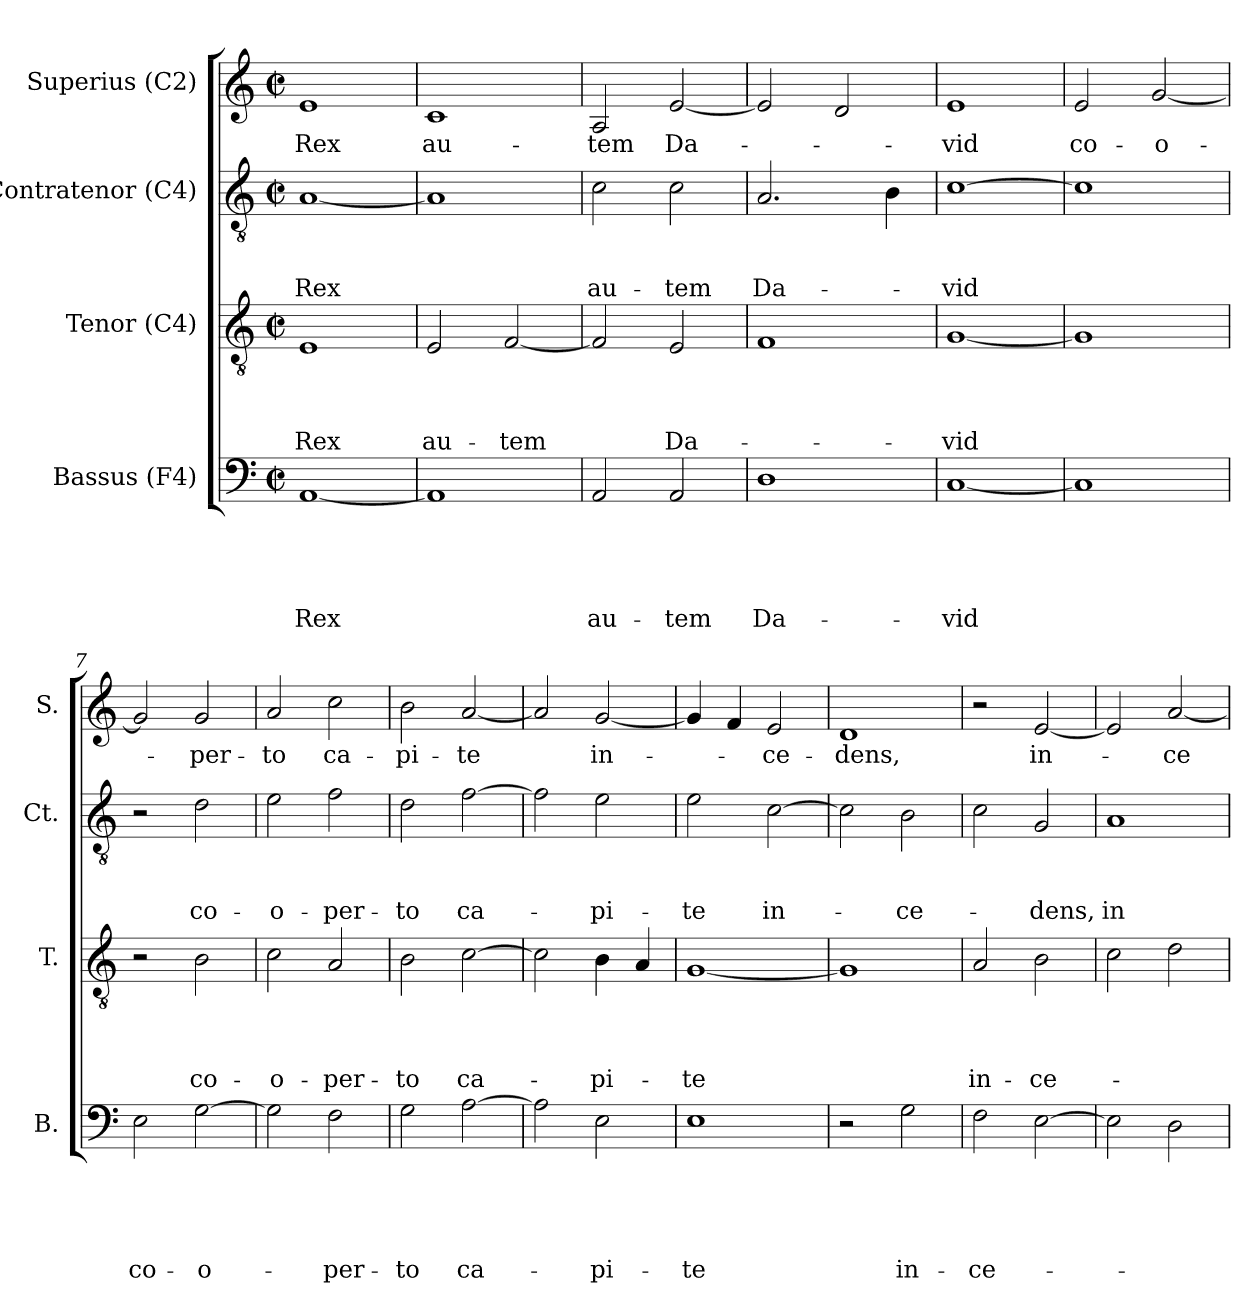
**kern	**text	**text	**text	**text	**text	**kern	**text	**text	**text	**text	**kern	**text	**text	**text	**kern	**text
*part4	*part4	*part4	*part4	*part4	*part4	*part3	*part3	*part3	*part3	*part3	*part2	*part2	*part2	*part2	*part1	*part1
*staff4	*staff4	*staff4	*staff4	*staff4	*staff4	*staff3	*staff3	*staff3	*staff3	*staff3	*staff2	*staff2	*staff2	*staff2	*staff1	*staff1
*I"Bassus (F4)	*	*	*	*	*	*I"Tenor (C4)	*	*	*	*	*I"Contratenor (C4)	*	*	*	*I"Superius (C2)	*
*I'B.	*	*	*	*	*	*I'T.	*	*	*	*	*I'Ct.	*	*	*	*I'S.	*
*clefF4	*	*	*	*	*	*clefGv2	*	*	*	*	*clefGv2	*	*	*	*clefG2	*
*k[]	*	*	*	*	*	*k[]	*	*	*	*	*k[]	*	*	*	*k[]	*
*C:	*	*	*	*	*	*C:	*	*	*	*	*C:	*	*	*	*C:	*
*M2/2	*	*	*	*	*	*M2/2	*	*	*	*	*M2/2	*	*	*	*M2/2	*
*met(c|)	*	*	*	*	*	*met(c|)	*	*	*	*	*met(c|)	*	*	*	*met(c|)	*
=1	=1	=1	=1	=1	=1	=1	=1	=1	=1	=1	=1	=1	=1	=1	=1	=1
!	!	!	!	!	!LO:LY:b	!	!	!	!	!LO:LY:b	!	!	!	!LO:LY:b	!	!LO:LY:b
[<1AA	.	.	.	.	Rex	1E	.	.	.	Rex	[<1A	.	.	Rex	1e	Rex
=2	=2	=2	=2	=2	=2	=2	=2	=2	=2	=2	=2	=2	=2	=2	=2	=2
!	!	!	!	!	!	!	!	!	!	!LO:LY:b	!	!	!	!	!	!LO:LY:b
1AA]	.	.	.	.	.	2E/	.	.	.	au-	1A]	.	.	.	1c	au-
!	!	!	!	!	!	!	!	!	!	!LO:LY:b	!	!	!	!	!	!
.	.	.	.	.	.	[<2F/	.	.	.	-tem	.	.	.	.	.	.
=3	=3	=3	=3	=3	=3	=3	=3	=3	=3	=3	=3	=3	=3	=3	=3	=3
!	!	!	!	!	!LO:LY:b	!	!	!	!	!	!	!	!	!LO:LY:b	!	!LO:LY:b
2AA/	.	.	.	.	au-	2F/]	.	.	.	.	2c\	.	.	au-	2A/	-tem
!	!	!	!	!	!LO:LY:b:rj	!	!	!	!	!LO:LY:b	!	!	!	!LO:LY:b:rj	!	!LO:LY:b
2AA/	.	.	.	.	-tem	2E/	.	.	.	Da-	2c\	.	.	-tem	[<2e/	Da-
=4	=4	=4	=4	=4	=4	=4	=4	=4	=4	=4	=4	=4	=4	=4	=4	=4
!	!	!	!	!	!LO:LY:b	!	!	!	!	!	!	!	!	!LO:LY:b	!	!
1D	.	.	.	.	Da-	1F	.	.	.	.	2.A/	.	.	Da-	2e/]	.
.	.	.	.	.	.	.	.	.	.	.	.	.	.	.	2d/	.
.	.	.	.	.	.	.	.	.	.	.	4B\	.	.	.	.	.
=5	=5	=5	=5	=5	=5	=5	=5	=5	=5	=5	=5	=5	=5	=5	=5	=5
!	!	!	!	!	!LO:LY:b	!	!	!	!	!LO:LY:b	!	!	!	!LO:LY:b	!	!LO:LY:b
[<1C	.	.	.	.	-vid	[<1G	.	.	.	-vid	[>1c	.	.	-vid	1e	-vid
=6	=6	=6	=6	=6	=6	=6	=6	=6	=6	=6	=6	=6	=6	=6	=6	=6
!	!	!	!	!	!	!	!	!	!	!	!	!	!	!	!	!LO:LY:b
1C]	.	.	.	.	.	1G]	.	.	.	.	1c]	.	.	.	2e/	co-
!	!	!	!	!	!	!	!	!	!	!	!	!	!	!	!	!LO:LY:b
.	.	.	.	.	.	.	.	.	.	.	.	.	.	.	[<2g/	-o-
=7	=7	=7	=7	=7	=7	=7	=7	=7	=7	=7	=7	=7	=7	=7	=7	=7
!	!	!	!	!	!LO:LY:b	!	!	!	!	!	!	!	!	!	!	!
2E\	.	.	.	.	co-	2r	.	.	.	.	2r	.	.	.	2g/]	.
!	!	!	!	!	!LO:LY:b	!	!	!	!	!LO:LY:b	!	!	!	!LO:LY:b	!	!LO:LY:b
[>2G\	.	.	.	.	-o-	2B\	.	.	.	co-	2d\	.	.	co-	2g/	-per-
=8	=8	=8	=8	=8	=8	=8	=8	=8	=8	=8	=8	=8	=8	=8	=8	=8
!	!	!	!	!	!	!	!	!	!	!LO:LY:b	!	!	!	!LO:LY:b	!	!LO:LY:b
2G\]	.	.	.	.	.	2c\	.	.	.	-o-	2e\	.	.	-o-	2a/	-to
!	!	!	!	!	!LO:LY:b	!	!	!	!	!LO:LY:b	!	!	!	!LO:LY:b	!	!LO:LY:b
2F\	.	.	.	.	-per-	2A/	.	.	.	-per-	2f\	.	.	-per-	2cc\	ca-
!!LO:LB:g=z
=9	=9	=9	=9	=9	=9	=9	=9	=9	=9	=9	=9	=9	=9	=9	=9	=9
!	!	!	!	!	!LO:LY:b	!	!	!	!	!LO:LY:b	!	!	!	!LO:LY:b	!	!LO:LY:b
2G\	.	.	.	.	-to	2B\	.	.	.	-to	2d\	.	.	-to	2b\	-pi-
!	!	!	!	!	!LO:LY:b	!	!	!	!	!LO:LY:b	!	!	!	!LO:LY:b	!	!LO:LY:b
[>2A\	.	.	.	.	ca-	[>2c\	.	.	.	ca-	[>2f\	.	.	ca-	[<2a/	-te
=10	=10	=10	=10	=10	=10	=10	=10	=10	=10	=10	=10	=10	=10	=10	=10	=10
2A\]	.	.	.	.	.	2c\]	.	.	.	.	2f\]	.	.	.	2a/]	.
!	!	!	!	!	!LO:LY:b	!	!	!	!	!LO:LY:b	!	!	!	!LO:LY:b	!	!LO:LY:b
2E\	.	.	.	.	-pi-	4B\	.	.	.	-pi-	2e\	.	.	-pi-	[<2g/	in-
.	.	.	.	.	.	4A/	.	.	.	.	.	.	.	.	.	.
=11	=11	=11	=11	=11	=11	=11	=11	=11	=11	=11	=11	=11	=11	=11	=11	=11
!	!	!	!	!	!LO:LY:b	!	!	!	!	!LO:LY:b	!	!	!	!LO:LY:b	!	!
1E	.	.	.	.	-te	[<1G	.	.	.	-te	2e\	.	.	-te	4g/]	.
.	.	.	.	.	.	.	.	.	.	.	.	.	.	.	4f/	.
!	!	!	!	!	!	!	!	!	!	!	!	!	!	!LO:LY:b	!	!LO:LY:b
.	.	.	.	.	.	.	.	.	.	.	[>2c\	.	.	in-	2e/	-ce-
=12	=12	=12	=12	=12	=12	=12	=12	=12	=12	=12	=12	=12	=12	=12	=12	=12
!	!	!	!	!	!	!	!	!	!	!	!	!	!	!	!	!LO:LY:b
2r	.	.	.	.	.	1G]	.	.	.	.	2c\]	.	.	.	1d	-dens,
!	!	!	!	!	!LO:LY:b	!	!	!	!	!	!	!	!	!LO:LY:b	!	!
2G\	.	.	.	.	in-	.	.	.	.	.	2B\	.	.	-ce-	.	.
=13	=13	=13	=13	=13	=13	=13	=13	=13	=13	=13	=13	=13	=13	=13	=13	=13
!	!	!	!	!	!LO:LY:b	!	!	!	!	!LO:LY:b	!	!	!	!	!	!
2F\	.	.	.	.	-ce-	2A/	.	.	.	in-	2c\	.	.	.	2r	.
!	!	!	!	!	!	!	!	!	!	!LO:LY:b	!	!	!	!LO:LY:b	!	!LO:LY:b
[>2E\	.	.	.	.	.	2B\	.	.	.	-ce-	2G/	.	.	-dens,	[<2e/	in-
=14	=14	=14	=14	=14	=14	=14	=14	=14	=14	=14	=14	=14	=14	=14	=14	=14
!	!	!	!	!	!	!	!	!	!	!	!	!	!	!LO:LY:b	!	!
2E\]	.	.	.	.	.	2c\	.	.	.	.	1A	.	.	in-	2e/]	.
!	!	!	!	!	!	!	!	!	!	!	!	!	!	!	!	!LO:LY:b
2D\	.	.	.	.	.	2d\	.	.	.	.	.	.	.	.	[<2a/	-ce-
=	=	=	=	=	=	=	=	=	=	=	=	=	=	=	=	=
*-	*-	*-	*-	*-	*-	*-	*-	*-	*-	*-	*-	*-	*-	*-	*-	*-
